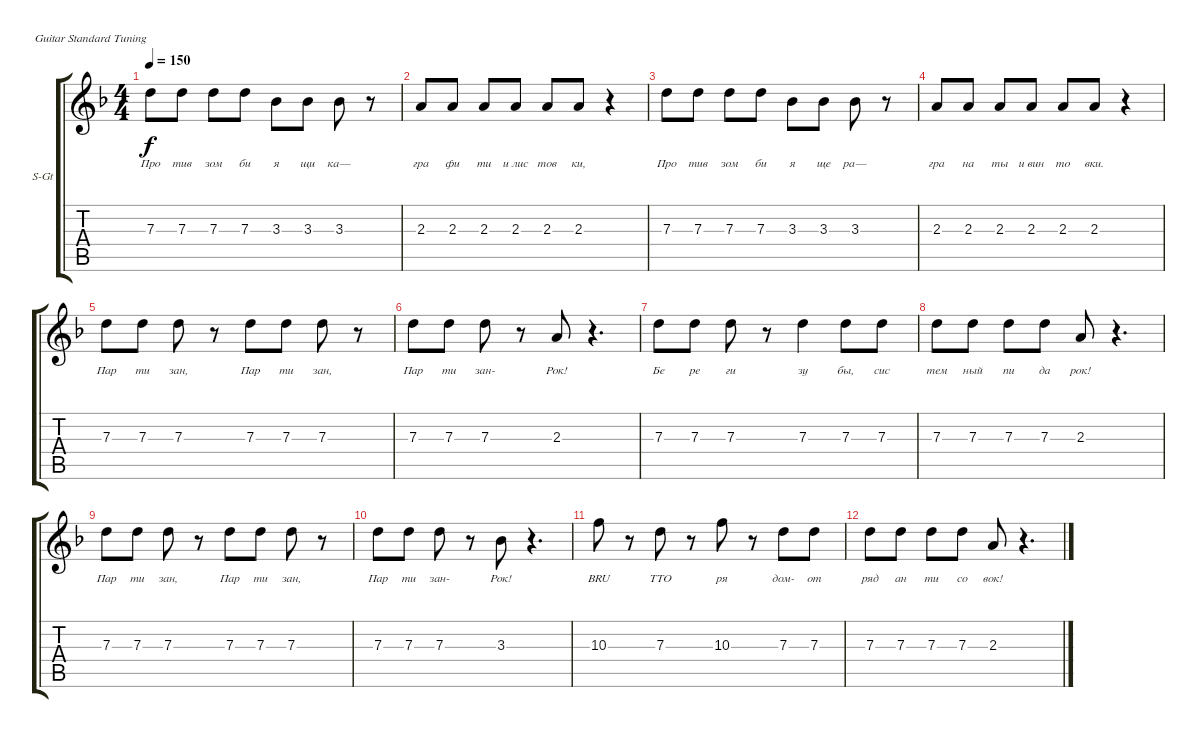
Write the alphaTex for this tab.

\defaultSystemsLayout 4
\bracketExtendMode groupsimilarinstruments
\firstSystemTrackNameOrientation horizontal
\otherSystemsTrackNameOrientation horizontal
\track ("Аист - Вокал" "S-Gt") {instrument acousticguitarsteel}
\staff {score tabs}
\tuning (E4 B3 G3 D3 A2 E2)
\ts (4 4)
\tempo 150
\clef g2
\ks f
7.3.8{lyrics (0 "Про") lyrics (1 "") lyrics (2 "") lyrics (3 "") lyrics (4 "") dy f} 7.3.8{lyrics (0 "тив") lyrics (1 "") lyrics (2 "") lyrics (3 "") lyrics (4 "")} 7.3.8{lyrics (0 "зом") lyrics (1 "") lyrics (2 "") lyrics (3 "") lyrics (4 "")} 7.3.8{lyrics (0 "би") lyrics (1 "") lyrics (2 "") lyrics (3 "") lyrics (4 "")} 3.3.8{lyrics (0 "я") lyrics (1 "") lyrics (2 "") lyrics (3 "") lyrics (4 "")} 3.3.8{lyrics (0 "щи") lyrics (1 "") lyrics (2 "") lyrics (3 "") lyrics (4 "")} 3.3.8{lyrics (0 "ка—") lyrics (1 "") lyrics (2 "") lyrics (3 "") lyrics (4 "")} r.8 |
2.3.8{lyrics (0 "гра") lyrics (1 "") lyrics (2 "") lyrics (3 "") lyrics (4 "")} 2.3.8{lyrics (0 "фи") lyrics (1 "") lyrics (2 "") lyrics (3 "") lyrics (4 "")} 2.3.8{lyrics (0 "ти") lyrics (1 "") lyrics (2 "") lyrics (3 "") lyrics (4 "")} 2.3.8{lyrics (0 "и лис") lyrics (1 "") lyrics (2 "") lyrics (3 "") lyrics (4 "")} 2.3.8{lyrics (0 "тов") lyrics (1 "") lyrics (2 "") lyrics (3 "") lyrics (4 "")} 2.3.8{lyrics (0 "ки,") lyrics (1 "") lyrics (2 "") lyrics (3 "") lyrics (4 "")} r.4 |
7.3.8{lyrics (0 "Про") lyrics (1 "") lyrics (2 "") lyrics (3 "") lyrics (4 "")} 7.3.8{lyrics (0 "тив") lyrics (1 "") lyrics (2 "") lyrics (3 "") lyrics (4 "")} 7.3.8{lyrics (0 "зом") lyrics (1 "") lyrics (2 "") lyrics (3 "") lyrics (4 "")} 7.3.8{lyrics (0 "би") lyrics (1 "") lyrics (2 "") lyrics (3 "") lyrics (4 "")} 3.3.8{lyrics (0 "я") lyrics (1 "") lyrics (2 "") lyrics (3 "") lyrics (4 "")} 3.3.8{lyrics (0 "ще") lyrics (1 "") lyrics (2 "") lyrics (3 "") lyrics (4 "")} 3.3.8{lyrics (0 "ра—") lyrics (1 "") lyrics (2 "") lyrics (3 "") lyrics (4 "")} r.8 |
2.3.8{lyrics (0 "гра") lyrics (1 "") lyrics (2 "") lyrics (3 "") lyrics (4 "")} 2.3.8{lyrics (0 "на") lyrics (1 "") lyrics (2 "") lyrics (3 "") lyrics (4 "")} 2.3.8{lyrics (0 "ты") lyrics (1 "") lyrics (2 "") lyrics (3 "") lyrics (4 "")} 2.3.8{lyrics (0 "и вин") lyrics (1 "") lyrics (2 "") lyrics (3 "") lyrics (4 "")} 2.3.8{lyrics (0 "то") lyrics (1 "") lyrics (2 "") lyrics (3 "") lyrics (4 "")} 2.3.8{lyrics (0 "вки.") lyrics (1 "") lyrics (2 "") lyrics (3 "") lyrics (4 "")} r.4 |
7.3.8{lyrics (0 "Пар") lyrics (1 "") lyrics (2 "") lyrics (3 "") lyrics (4 "")} 7.3.8{lyrics (0 "ти") lyrics (1 "") lyrics (2 "") lyrics (3 "") lyrics (4 "")} 7.3.8{lyrics (0 "зан,") lyrics (1 "") lyrics (2 "") lyrics (3 "") lyrics (4 "")} r.8 7.3.8{lyrics (0 "Пар") lyrics (1 "") lyrics (2 "") lyrics (3 "") lyrics (4 "")} 7.3.8{lyrics (0 "ти") lyrics (1 "") lyrics (2 "") lyrics (3 "") lyrics (4 "")} 7.3.8{lyrics (0 "зан,") lyrics (1 "") lyrics (2 "") lyrics (3 "") lyrics (4 "")} r.8 |
7.3.8{lyrics (0 "Пар") lyrics (1 "") lyrics (2 "") lyrics (3 "") lyrics (4 "")} 7.3.8{lyrics (0 "ти") lyrics (1 "") lyrics (2 "") lyrics (3 "") lyrics (4 "")} 7.3.8{lyrics (0 "зан-") lyrics (1 "") lyrics (2 "") lyrics (3 "") lyrics (4 "")} r.8 2.3.8{lyrics (0 "Рок!") lyrics (1 "") lyrics (2 "") lyrics (3 "") lyrics (4 "")} r.4{d} |
7.3.8{lyrics (0 "Бе") lyrics (1 "") lyrics (2 "") lyrics (3 "") lyrics (4 "")} 7.3.8{lyrics (0 "ре") lyrics (1 "") lyrics (2 "") lyrics (3 "") lyrics (4 "")} 7.3.8{lyrics (0 "ги") lyrics (1 "") lyrics (2 "") lyrics (3 "") lyrics (4 "")} r.8 7.3.4{lyrics (0 "зу") lyrics (1 "") lyrics (2 "") lyrics (3 "") lyrics (4 "")} 7.3.8{lyrics (0 "бы,") lyrics (1 "") lyrics (2 "") lyrics (3 "") lyrics (4 "")} 7.3.8{lyrics (0 "сис") lyrics (1 "") lyrics (2 "") lyrics (3 "") lyrics (4 "")} |
7.3.8{lyrics (0 "тем") lyrics (1 "") lyrics (2 "") lyrics (3 "") lyrics (4 "")} 7.3.8{lyrics (0 "ный") lyrics (1 "") lyrics (2 "") lyrics (3 "") lyrics (4 "")} 7.3.8{lyrics (0 "пи") lyrics (1 "") lyrics (2 "") lyrics (3 "") lyrics (4 "")} 7.3.8{lyrics (0 "да") lyrics (1 "") lyrics (2 "") lyrics (3 "") lyrics (4 "")} 2.3.8{lyrics (0 "рок!") lyrics (1 "") lyrics (2 "") lyrics (3 "") lyrics (4 "")} r.4{d} |
7.3.8{lyrics (0 "Пар") lyrics (1 "") lyrics (2 "") lyrics (3 "") lyrics (4 "")} 7.3.8{lyrics (0 "ти") lyrics (1 "") lyrics (2 "") lyrics (3 "") lyrics (4 "")} 7.3.8{lyrics (0 "зан,") lyrics (1 "") lyrics (2 "") lyrics (3 "") lyrics (4 "")} r.8 7.3.8{lyrics (0 "Пар") lyrics (1 "") lyrics (2 "") lyrics (3 "") lyrics (4 "")} 7.3.8{lyrics (0 "ти") lyrics (1 "") lyrics (2 "") lyrics (3 "") lyrics (4 "")} 7.3.8{lyrics (0 "зан,") lyrics (1 "") lyrics (2 "") lyrics (3 "") lyrics (4 "")} r.8 |
7.3.8{lyrics (0 "Пар") lyrics (1 "") lyrics (2 "") lyrics (3 "") lyrics (4 "")} 7.3.8{lyrics (0 "ти") lyrics (1 "") lyrics (2 "") lyrics (3 "") lyrics (4 "")} 7.3.8{lyrics (0 "зан-") lyrics (1 "") lyrics (2 "") lyrics (3 "") lyrics (4 "")} r.8 3.3.8{lyrics (0 "Рок!") lyrics (1 "") lyrics (2 "") lyrics (3 "") lyrics (4 "")} r.4{d} |
10.3.8{lyrics (0 "BRU") lyrics (1 "") lyrics (2 "") lyrics (3 "") lyrics (4 "")} r.8 7.3.8{lyrics (0 "TTO") lyrics (1 "") lyrics (2 "") lyrics (3 "") lyrics (4 "")} r.8 10.3.8{lyrics (0 "ря") lyrics (1 "") lyrics (2 "") lyrics (3 "") lyrics (4 "")} r.8 7.3.8{lyrics (0 "дом-") lyrics (1 "") lyrics (2 "") lyrics (3 "") lyrics (4 "")} 7.3.8{lyrics (0 "от") lyrics (1 "") lyrics (2 "") lyrics (3 "") lyrics (4 "")} |
7.3.8{lyrics (0 "ряд") lyrics (1 "") lyrics (2 "") lyrics (3 "") lyrics (4 "")} 7.3.8{lyrics (0 "ан") lyrics (1 "") lyrics (2 "") lyrics (3 "") lyrics (4 "")} 7.3.8{lyrics (0 "ти") lyrics (1 "") lyrics (2 "") lyrics (3 "") lyrics (4 "")} 7.3.8{lyrics (0 "со") lyrics (1 "") lyrics (2 "") lyrics (3 "") lyrics (4 "")} 2.3.8{lyrics (0 "вок!") lyrics (1 "") lyrics (2 "") lyrics (3 "") lyrics (4 "")} r.4{d}
